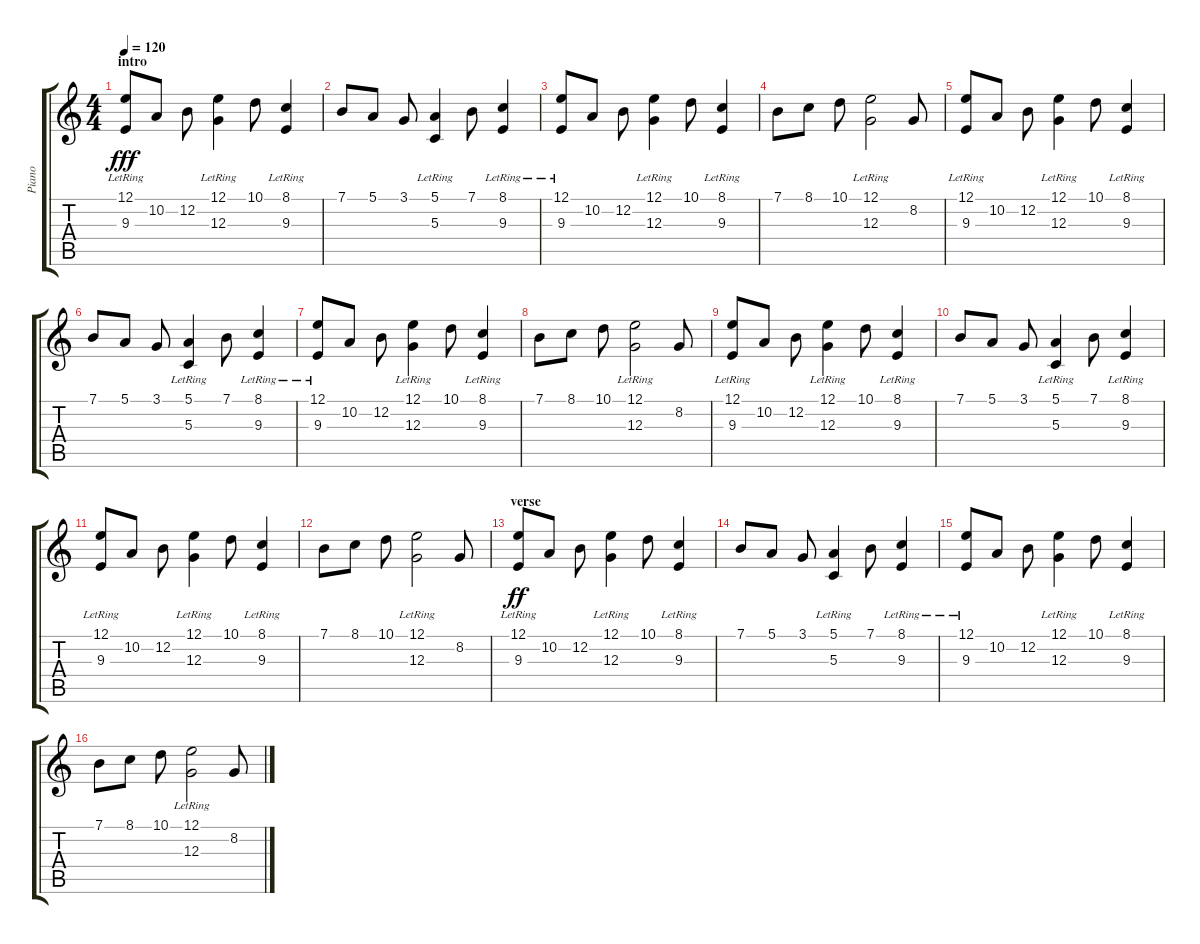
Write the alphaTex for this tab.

\track ("Piano" "Piano") {instrument acousticgrandpiano}
\staff {score tabs}
\tuning (E4 B3 G3 D3 A2 E2) {hide}
\ts (4 4)
\section ("" "intro")
\tempo 120
\clef g2
\ks c
(12.1{lr} 9.3{lr}).8{dy fff instrument acousticgrandpiano} 10.2.8 12.2.8 (12.1 12.3{lr}).4 10.1.8 (8.1 9.3{lr}).4 |
7.1.8 5.1.8 3.1.8 (5.1 5.3{lr}).4 7.1.8 (8.1 9.3{lr}).4 |
(12.1{lr} 9.3{lr}).8 10.2.8 12.2.8 (12.1 12.3{lr}).4 10.1.8 (8.1 9.3{lr}).4 |
7.1.8 8.1.8 10.1.8 (12.1{lr} 12.3{lr}).2 8.2.8 |
(12.1{lr} 9.3{lr}).8 10.2.8 12.2.8 (12.1 12.3{lr}).4 10.1.8 (8.1 9.3{lr}).4 |
7.1.8 5.1.8 3.1.8 (5.1 5.3{lr}).4 7.1.8 (8.1 9.3{lr}).4 |
(12.1{lr} 9.3{lr}).8 10.2.8 12.2.8 (12.1 12.3{lr}).4 10.1.8 (8.1 9.3{lr}).4 |
7.1.8 8.1.8 10.1.8 (12.1{lr} 12.3{lr}).2 8.2.8 |
(12.1{lr} 9.3{lr}).8 10.2.8 12.2.8 (12.1 12.3{lr}).4 10.1.8 (8.1 9.3{lr}).4 |
7.1.8 5.1.8 3.1.8 (5.1 5.3{lr}).4 7.1.8 (8.1 9.3{lr}).4 |
(12.1{lr} 9.3{lr}).8 10.2.8 12.2.8 (12.1 12.3{lr}).4 10.1.8 (8.1 9.3{lr}).4 |
7.1.8 8.1.8 10.1.8 (12.1{lr} 12.3{lr}).2 8.2.8 |
\section ("" "verse")
(12.1{lr} 9.3{lr}).8{dy ff} 10.2.8 12.2.8 (12.1 12.3{lr}).4 10.1.8 (8.1 9.3{lr}).4 |
7.1.8 5.1.8 3.1.8 (5.1 5.3{lr}).4 7.1.8 (8.1 9.3{lr}).4 |
(12.1{lr} 9.3{lr}).8 10.2.8 12.2.8 (12.1 12.3{lr}).4 10.1.8 (8.1 9.3{lr}).4 |
7.1.8 8.1.8 10.1.8 (12.1{lr} 12.3{lr}).2 8.2.8
